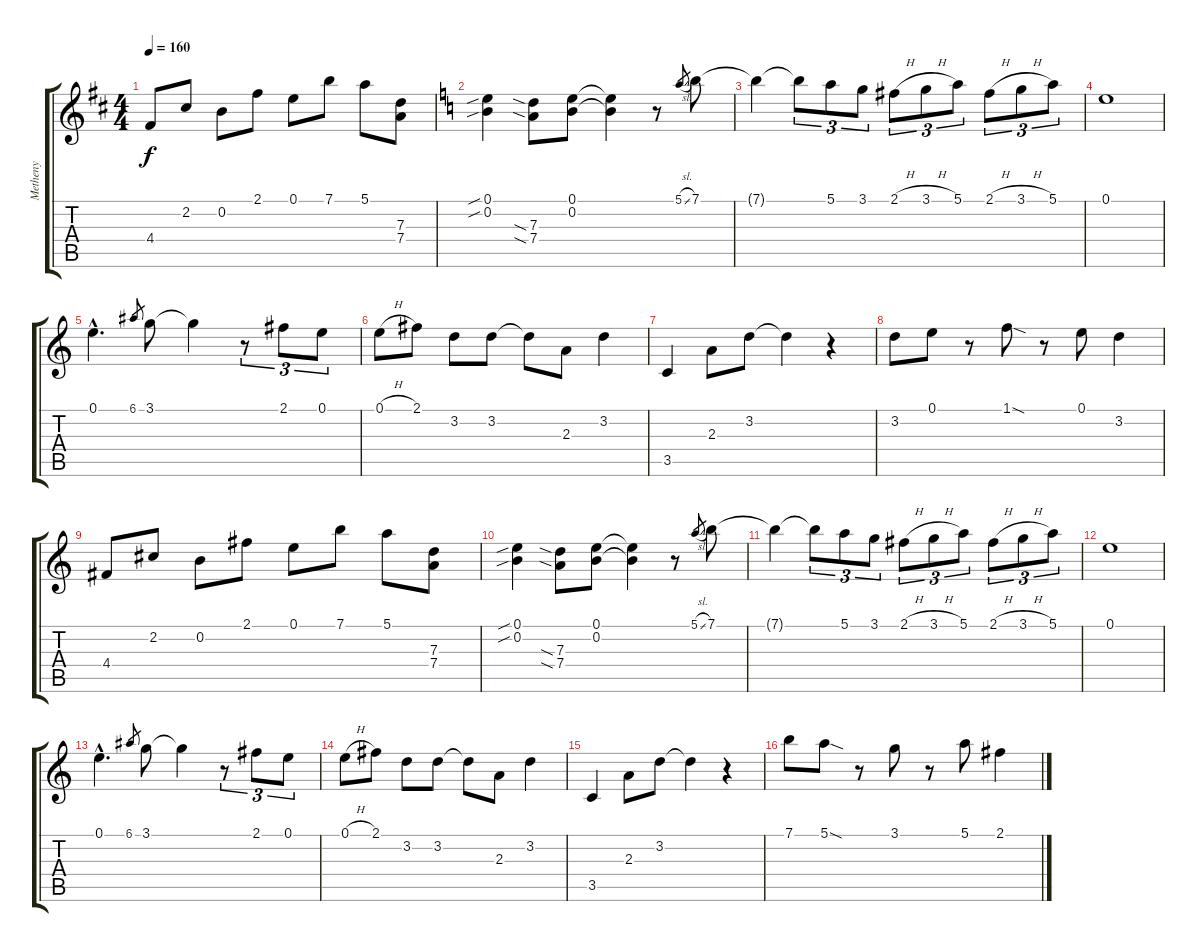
\track ("Metheny" "Metheny") {instrument electricguitarjazz}
\staff {score tabs}
\tuning (E4 B3 G3 D3 A2 E2) {hide}
\ts (4 4)
\tempo 160
\clef g2
\ks d
4.4.8{dy f instrument electricguitarjazz} 2.2.8 0.2.8 2.1.8 0.1.8 7.1.8 5.1.8 (7.3 7.4).8 |
\ks c
(0.1{sib} 0.2{sib}).4 (7.3{sia} 7.4{sia}).8 (0.1 0.2).8 (0.1{t} 0.2{t}).4 r.8 5.1{sl}.8{gr} 7.1.8 |
7.1{t}.4 7.1{t}.8{tu (3 2)} 5.1.8{tu (3 2)} 3.1.8{tu (3 2)} 2.1{h}.8{tu (3 2)} 3.1{h}.8{tu (3 2)} 5.1.8{tu (3 2)} 2.1{h}.8{tu (3 2)} 3.1{h}.8{tu (3 2)} 5.1.8{tu (3 2)} |
0.1.1 |
0.1{hac}.4{d} 6.1.8{gr} 3.1.8 3.1{t}.4 r.8{tu (3 2)} 2.1.8{tu (3 2)} 0.1.8{tu (3 2)} |
0.1{h}.8 2.1.8 3.2.8 3.2.8 3.2{t}.8 2.3.8 3.2.4 |
3.5.4 2.3.8 3.2.8 3.2{t}.4 r.4 |
3.2.8 0.1.8 r.8 1.1{sod}.8 r.8 0.1.8 3.2.4 |
4.4.8 2.2.8 0.2.8 2.1.8 0.1.8 7.1.8 5.1.8 (7.3 7.4).8 |
(0.1{sib} 0.2{sib}).4 (7.3{sia} 7.4{sia}).8 (0.1 0.2).8 (0.1{t} 0.2{t}).4 r.8 5.1{sl}.8{gr} 7.1.8 |
7.1{t}.4 7.1{t}.8{tu (3 2)} 5.1.8{tu (3 2)} 3.1.8{tu (3 2)} 2.1{h}.8{tu (3 2)} 3.1{h}.8{tu (3 2)} 5.1.8{tu (3 2)} 2.1{h}.8{tu (3 2)} 3.1{h}.8{tu (3 2)} 5.1.8{tu (3 2)} |
0.1.1 |
0.1{hac}.4{d} 6.1.8{gr} 3.1.8 3.1{t}.4 r.8{tu (3 2)} 2.1.8{tu (3 2)} 0.1.8{tu (3 2)} |
0.1{h}.8 2.1.8 3.2.8 3.2.8 3.2{t}.8 2.3.8 3.2.4 |
3.5.4 2.3.8 3.2.8 3.2{t}.4 r.4 |
7.1.8 5.1{sod}.8 r.8 3.1.8 r.8 5.1.8 2.1.4
